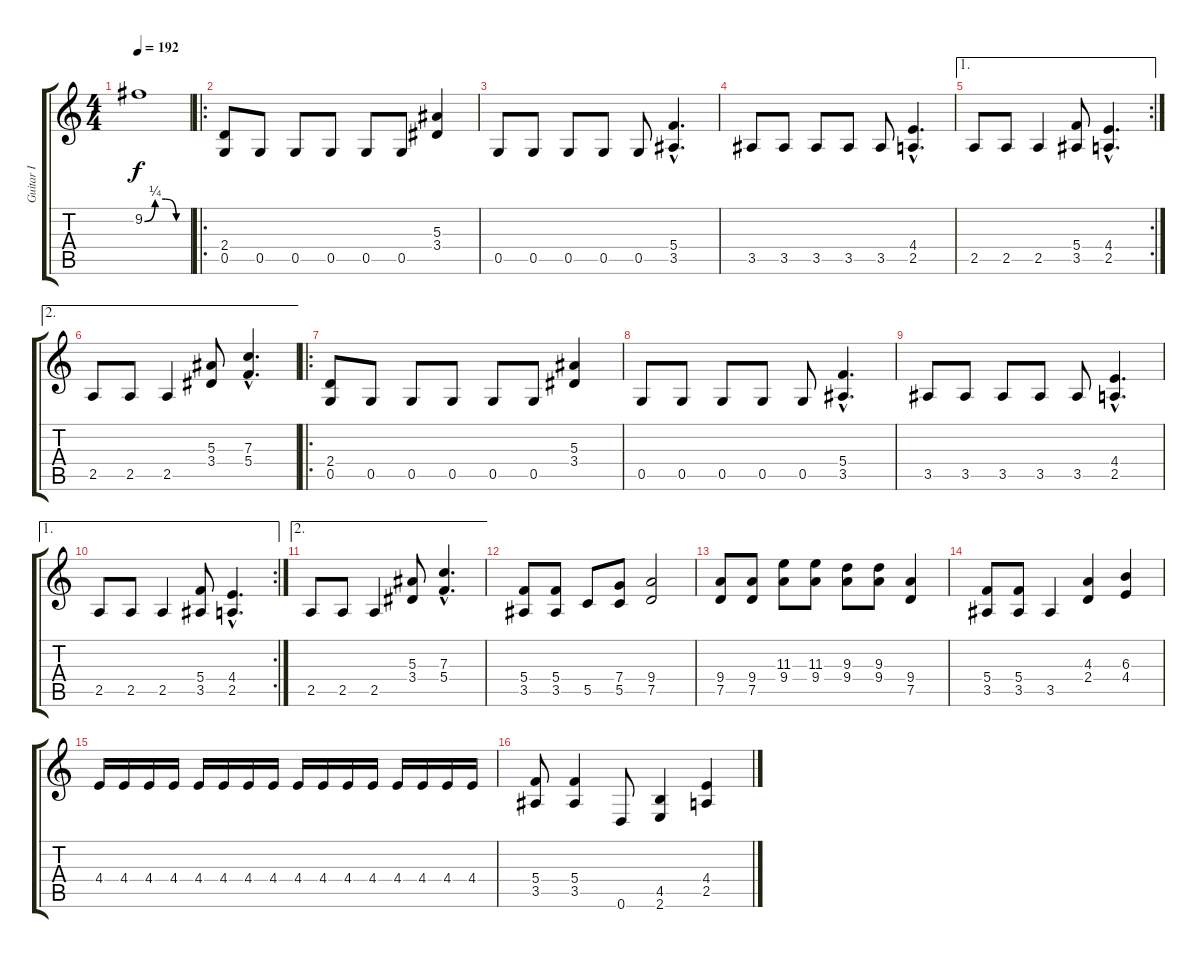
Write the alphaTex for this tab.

\track ("Guitar I" "Guitar I") {instrument distortionguitar}
\staff {score tabs}
\tuning (D4 A3 F3 C3 G2 D2) {hide}
\ts (4 4)
\tempo 192
\clef g2
\ks c
9.2{be (custom 0 0 15 1 30 1 45 0 60 0)}.1{dy f} |
\ro
(2.4 0.5).8 0.5.8 0.5.8 0.5.8 0.5.8 0.5.8 (5.3 3.4).4 |
0.5.8 0.5.8 0.5.8 0.5.8 0.5.8 (5.4{hac} 3.5{hac}).4{d} |
3.5.8 3.5.8 3.5.8 3.5.8 3.5.8 (4.4{hac} 2.5{hac}).4{d} |
\ae 1
\rc 2
2.5.8 2.5.8 2.5.4 (5.4 3.5).8 (4.4{hac} 2.5{hac}).4{d} |
\ae 2
2.5.8 2.5.8 2.5.4 (5.3 3.4).8 (7.3{hac} 5.4{hac}).4{d} |
\ro
(2.4 0.5).8 0.5.8 0.5.8 0.5.8 0.5.8 0.5.8 (5.3 3.4).4 |
0.5.8 0.5.8 0.5.8 0.5.8 0.5.8 (5.4{hac} 3.5{hac}).4{d} |
3.5.8 3.5.8 3.5.8 3.5.8 3.5.8 (4.4{hac} 2.5{hac}).4{d} |
\ae 1
\rc 2
2.5.8 2.5.8 2.5.4 (5.4 3.5).8 (4.4{hac} 2.5{hac}).4{d} |
\ae 2
2.5.8 2.5.8 2.5.4 (5.3 3.4).8 (7.3{hac} 5.4{hac}).4{d} |
(5.4 3.5).8{volume 12} (5.4 3.5).8 5.5.8 (7.4 5.5).8 (9.4 7.5).2 |
(9.4 7.5).8 (9.4 7.5).8 (11.3 9.4).8 (11.3 9.4).8 (9.3 9.4).8 (9.3 9.4).8 (9.4 7.5).4 |
(5.4 3.5).8 (5.4 3.5).8 3.5.4 (4.3 2.4).4 (6.3 4.4).4 |
4.4.16 4.4.16 4.4.16 4.4.16 4.4.16 4.4.16 4.4.16 4.4.16 4.4.16 4.4.16 4.4.16 4.4.16 4.4.16 4.4.16 4.4.16 4.4.16 |
(5.4 3.5).8 (5.4 3.5).4 0.6.8 (4.5 2.6).4 (4.4 2.5).4
